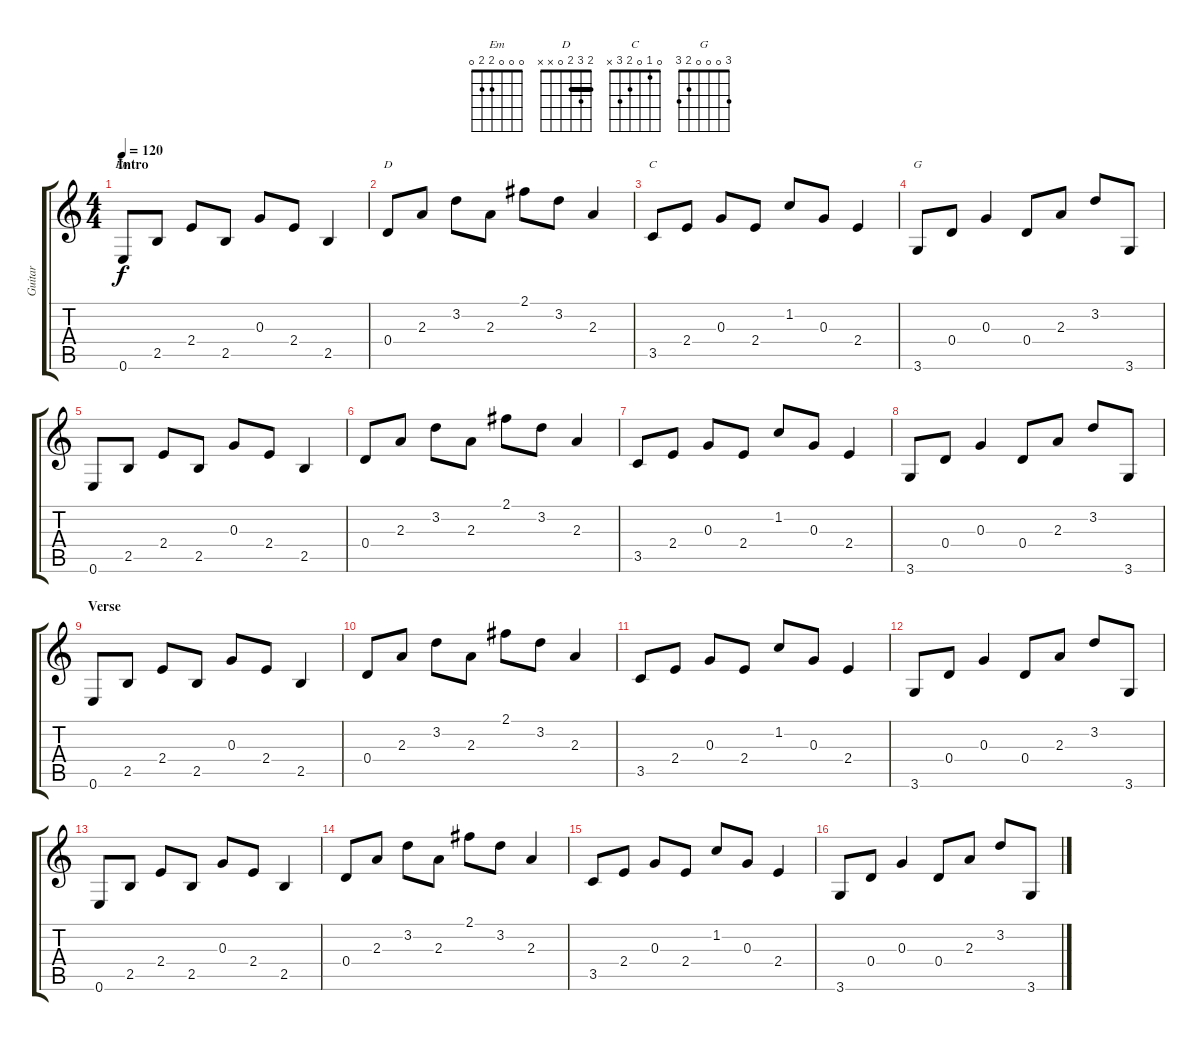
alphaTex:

\track ("Guitar" "Guitar") {instrument electricguitarclean}
\staff {score tabs}
\tuning (E4 B3 G3 D3 A2 E2) {hide}
\chord ("Em" 0 0 0 2 2 0)
\chord ("D" 2 3 2 0 x x) {barre 2}
\chord ("C" 0 1 0 2 3 x)
\chord ("G" 3 0 0 0 2 3)
\ts (4 4)
\section ("" "Intro")
\tempo 120
\clef g2
\ks c
0.6.8{ch "Em" dy f instrument electricguitarclean} 2.5.8 2.4.8 2.5.8 0.3.8 2.4.8 2.5.4 |
0.4.8{ch "D"} 2.3.8 3.2.8 2.3.8 2.1.8 3.2.8 2.3.4 |
3.5.8{ch "C"} 2.4.8 0.3.8 2.4.8 1.2.8 0.3.8 2.4.4 |
3.6.8{ch "G"} 0.4.8 0.3.4 0.4.8 2.3.8 3.2.8 3.6.8 |
0.6.8 2.5.8 2.4.8 2.5.8 0.3.8 2.4.8 2.5.4 |
0.4.8 2.3.8 3.2.8 2.3.8 2.1.8 3.2.8 2.3.4 |
3.5.8 2.4.8 0.3.8 2.4.8 1.2.8 0.3.8 2.4.4 |
3.6.8 0.4.8 0.3.4 0.4.8 2.3.8 3.2.8 3.6.8 |
\section ("" "Verse")
0.6.8 2.5.8 2.4.8 2.5.8 0.3.8 2.4.8 2.5.4 |
0.4.8 2.3.8 3.2.8 2.3.8 2.1.8 3.2.8 2.3.4 |
3.5.8 2.4.8 0.3.8 2.4.8 1.2.8 0.3.8 2.4.4 |
3.6.8 0.4.8 0.3.4 0.4.8 2.3.8 3.2.8 3.6.8 |
0.6.8 2.5.8 2.4.8 2.5.8 0.3.8 2.4.8 2.5.4 |
0.4.8 2.3.8 3.2.8 2.3.8 2.1.8 3.2.8 2.3.4 |
3.5.8 2.4.8 0.3.8 2.4.8 1.2.8 0.3.8 2.4.4 |
3.6.8 0.4.8 0.3.4 0.4.8 2.3.8 3.2.8 3.6.8
